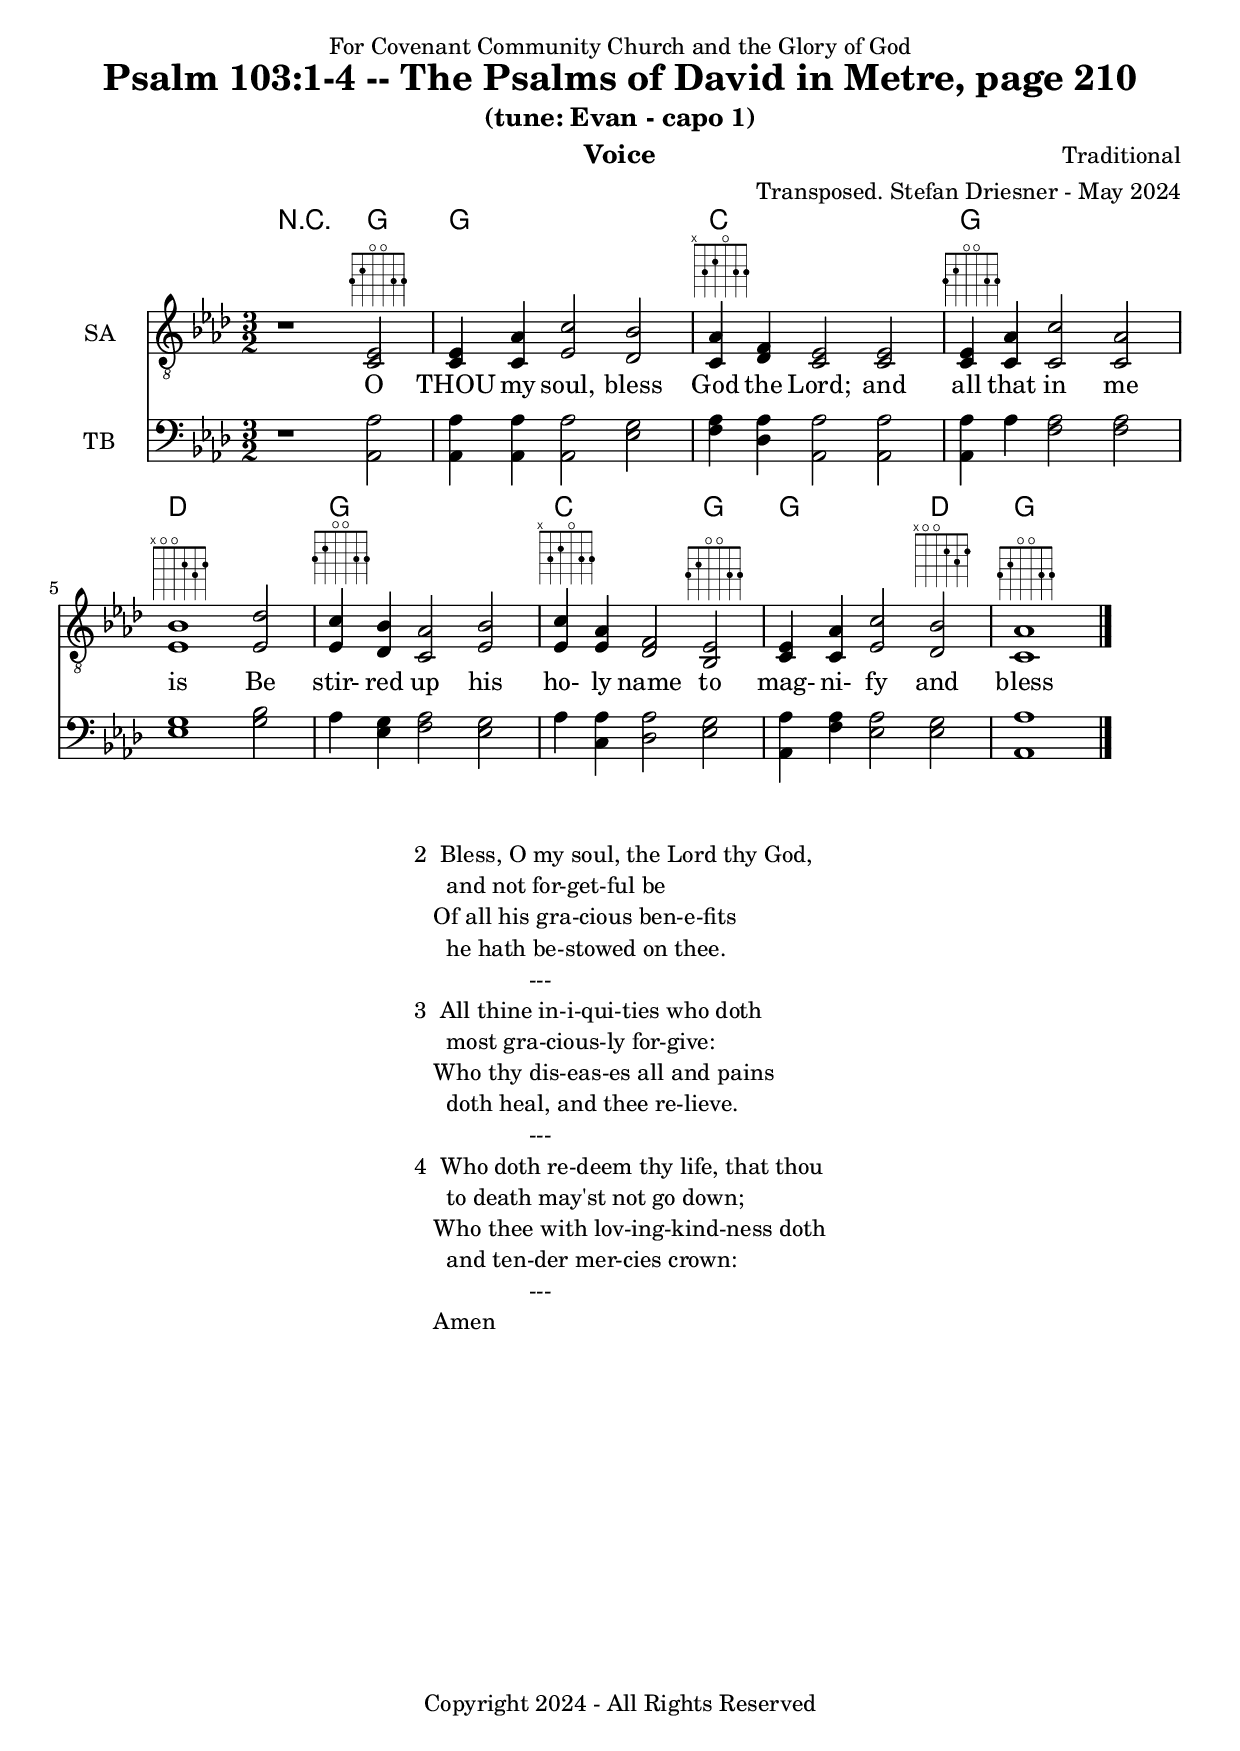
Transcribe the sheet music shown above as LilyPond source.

\version "2.24.1"
\language "english"

% force .mid extension for MIDI file output
#(ly:set-option 'midi-extension "mid")

\header {
  dedication = "For Covenant Community Church and the Glory of God"
  title = "Psalm 103:1-4 -- The Psalms of David in Metre, page 210"
  subtitle = "(tune: Evan - capo 1)"
  instrument = "Voice"
  composer = "Traditional"
  arranger = "Transposed. Stefan Driesner - May 2024"
  meter = ""
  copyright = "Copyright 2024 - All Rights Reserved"
}

global = {
  \key af \major
  \numericTimeSignature
  \time 3/2
}

versesVoice = \lyricmode {
  % Verse 1
  O THOU my soul, bless God the Lord;
  and all that in me is
  Be stir- red up his ho- ly name
  to mag- ni- fy and bless
}

SAVoice = \relative c {
  \global
  \dynamicUp
  % Music follows here.
  {
    r1                               <ef  c  >2^\markup { \fret-diagram "6-3;5-2;4-o;3-o;2-3;1-3;" } |
    % Verse 1
    <c   ef >4 <c   af'>4 <ef  c'>2  <df  bf'>2 | < c  af'>4^\markup { \fret-diagram "6-x;5-3;4-2;3-o;2-3;1-3;" } <df   f >4 < c  ef >2  < c  ef >2 |
    <c   ef >4^\markup { \fret-diagram "6-3;5-2;4-o;3-o;2-3;1-3;" } <c   af'>4 <c   c'>2  < c  af'>2 | <ef  bf'>1^\markup { \fret-diagram "6-x;5-o;4-o;3-2;2-3;1-2;" }                        <ef  df'>2 |
    <ef  c '>4^\markup { \fret-diagram "6-3;5-2;4-o;3-o;2-3;1-3;" } <df  bf'>4 <c  af'>2  <ef  bf'>2 | <ef  c '>4^\markup { \fret-diagram "6-x;5-3;4-2;3-o;2-3;1-3;" } <ef  af >4 <df   f >2  <bf  ef >2^\markup { \fret-diagram "6-3;5-2;4-o;3-o;2-3;1-3;" } |
    <c   ef >4 <c   af'>4 <ef c '>2  <df  bf'>2^\markup { \fret-diagram "6-x;5-o;4-o;3-2;2-3;1-2;" } | <c   af'>1^\markup { \fret-diagram "6-3;5-2;4-o;3-o;2-3;1-3;" }                             \bar "|."
  }
}

TBVoice = \relative c {
  \global
  \dynamicUp
  % Music follows here.
  {
    r1                                <af  af'>2 |
    % Verse 1
    <af  af'>4 <af  af'>4 <af  af'>2  <ef' g  >2 | <f   af >4 <df  af'>4 <af  af'>2 <af  af'>2 |
    <af  af'>4 <    af'>4 <f   af >2  <f   af >2 | <ef  g  >1                       <g   bf >2 |
    <    af >4 <ef  g  >4 <f   af >2  <ef  g  >2 | <    af >4 <c , af'>4 <df  af'>2 <ef  g  >2 |
    <af, af'>4 <f ' af >4 <ef  af >2  <ef  g  >2 | <af, af'>1                          \bar "|."
  }
}

Chords = \new ChordNames {
  \chordmode {
    r1 <g>2 <g>1. <c>1. <g>1. <d>1. <g>1. <c>1 <g>2 <g>1 <d>2 <g>1.
  }
}

SAVoicePart = \new Staff \with {
  instrumentName = "SA"
  midiInstrument = "Voice Oohs"
} { \clef "treble_8" \SAVoice }
\addlyrics { \versesVoice }

TBVoicePart = \new Staff \with {
  instrumentName = "TB"
  midiInstrument = "Voice Oohs"
} { \clef bass \TBVoice }

\score {
  <<
    \Chords
    \SAVoicePart
    \TBVoicePart
  >>
  \layout { }
  \midi {
    \context {
      \Score
      tempoWholesPerMinute = #(ly:make-moment 100 2)
    }
  }
}

\markup {
  \fill-line {
    {
      \column {
        \left-align {
  	  "2  Bless, O my soul, the Lord thy God,"
	  "     and not for-get-ful be"
	  "   Of all his gra-cious ben-e-fits"
	  "     he hath be-stowed on thee."
	  "                  ---"
	  "3  All thine in-i-qui-ties who doth"
  	  "     most gra-cious-ly for-give:"
  	  "   Who thy dis-eas-es all and pains"
  	  "     doth heal, and thee re-lieve."
	  "                  ---"
	  "4  Who doth re-deem thy life, that thou"
	  "     to death may'st not go down;"
	  "   Who thee with lov-ing-kind-ness doth"
	  "     and ten-der mer-cies crown:"
	  "                  ---"
	  "   Amen"
        }
      }
    }
  }
}